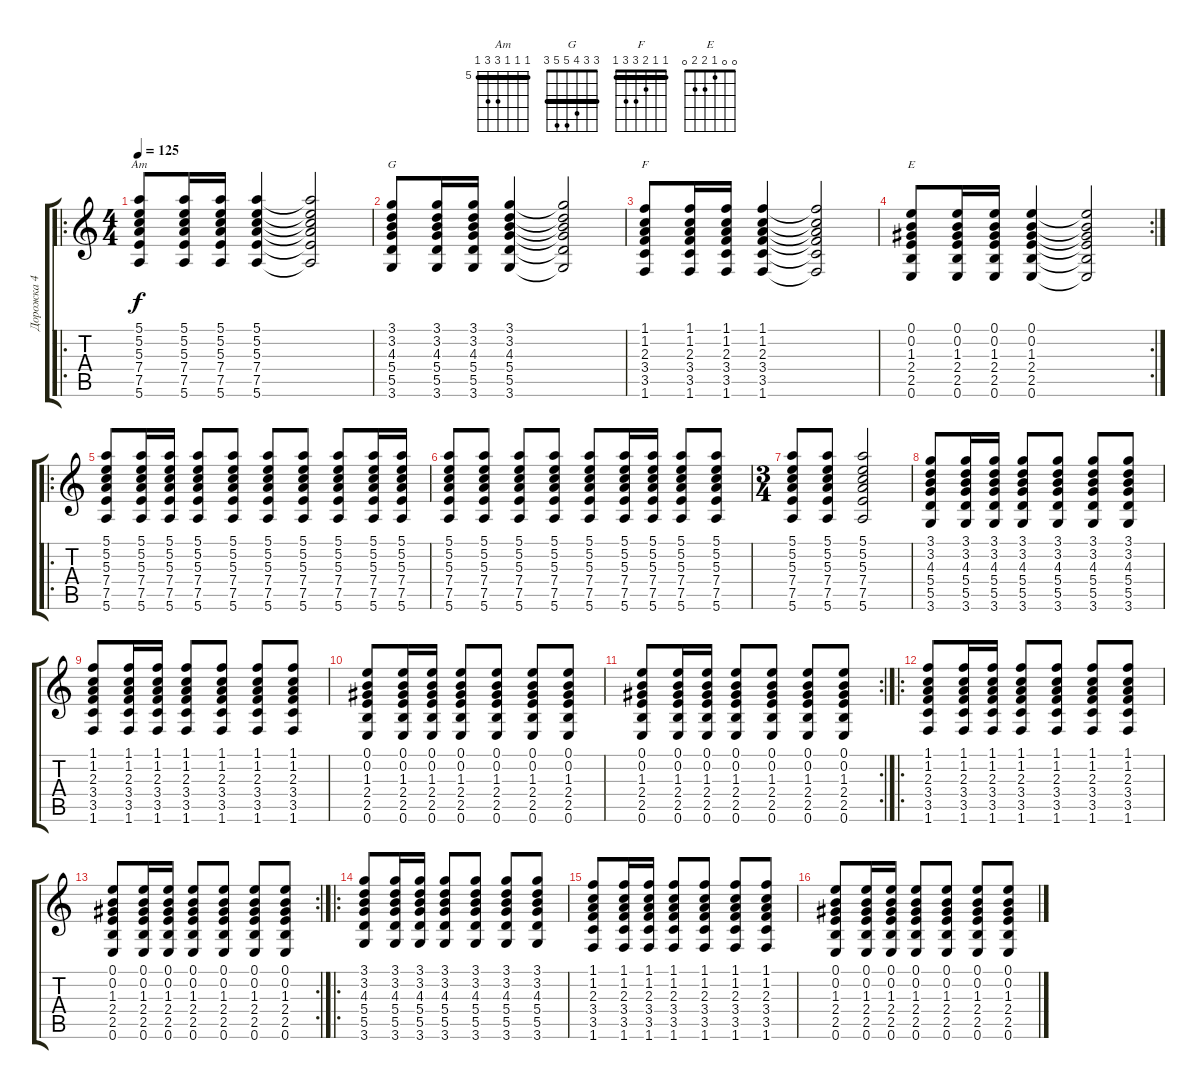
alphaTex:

\track ("Дорожка 4" "Дорожка 4") {instrument acousticguitarnylon}
\staff {score tabs}
\tuning (E4 B3 G3 D3 A2 E2) {hide}
\chord ("Am" 5 5 5 7 7 5) {firstfret 5 barre 5}
\chord ("G" 3 3 4 5 5 3) {barre 3}
\chord ("F" 1 1 2 3 3 1) {barre 1}
\chord ("E" 0 0 1 2 2 0)
\ro
\ts (4 4)
\tempo 125
\clef g2
\ks c
(5.1 5.2 5.3 7.4 7.5 5.6).8{ch "Am" dy f volume 9 balance 16 instrument acousticguitarnylon} (5.1 5.2 5.3 7.4 7.5 5.6).16 (5.1 5.2 5.3 7.4 7.5 5.6).16 (5.1 5.2 5.3 7.4 7.5 5.6).4 (5.1{t} 5.2{t} 5.3{t} 7.4{t} 7.5{t} 5.6{t}).2 |
(3.1 3.2 4.3 5.4 5.5 3.6).8{ch "G"} (3.1 3.2 4.3 5.4 5.5 3.6).16 (3.1 3.2 4.3 5.4 5.5 3.6).16 (3.1 3.2 4.3 5.4 5.5 3.6).4 (3.1{t} 3.2{t} 4.3{t} 5.4{t} 5.5{t} 3.6{t}).2 |
(1.1 1.2 2.3 3.4 3.5 1.6).8{ch "F"} (1.1 1.2 2.3 3.4 3.5 1.6).16 (1.1 1.2 2.3 3.4 3.5 1.6).16 (1.1 1.2 2.3 3.4 3.5 1.6).4 (1.1{t} 1.2{t} 2.3{t} 3.4{t} 3.5{t} 1.6{t}).2 |
\rc 2
(0.1 0.2 1.3 2.4 2.5 0.6).8{ch "E"} (0.1 0.2 1.3 2.4 2.5 0.6).16 (0.1 0.2 1.3 2.4 2.5 0.6).16 (0.1 0.2 1.3 2.4 2.5 0.6).4 (0.1{t} 0.2{t} 1.3{t} 2.4{t} 2.5{t} 0.6{t}).2 |
\ro
(5.1 5.2 5.3 7.4 7.5 5.6).8 (5.1 5.2 5.3 7.4 7.5 5.6).16 (5.1 5.2 5.3 7.4 7.5 5.6).16 (5.1 5.2 5.3 7.4 7.5 5.6).8 (5.1 5.2 5.3 7.4 7.5 5.6).8 (5.1 5.2 5.3 7.4 7.5 5.6).8 (5.1 5.2 5.3 7.4 7.5 5.6).8 (5.1 5.2 5.3 7.4 7.5 5.6).8 (5.1 5.2 5.3 7.4 7.5 5.6).16 (5.1 5.2 5.3 7.4 7.5 5.6).16 |
(5.1 5.2 5.3 7.4 7.5 5.6).8 (5.1 5.2 5.3 7.4 7.5 5.6).8 (5.1 5.2 5.3 7.4 7.5 5.6).8 (5.1 5.2 5.3 7.4 7.5 5.6).8 (5.1 5.2 5.3 7.4 7.5 5.6).8 (5.1 5.2 5.3 7.4 7.5 5.6).16 (5.1 5.2 5.3 7.4 7.5 5.6).16 (5.1 5.2 5.3 7.4 7.5 5.6).8 (5.1 5.2 5.3 7.4 7.5 5.6).8 |
\ts (3 4)
(5.1 5.2 5.3 7.4 7.5 5.6).8 (5.1 5.2 5.3 7.4 7.5 5.6).8 (5.1 5.2 5.3 7.4 7.5 5.6).2 |
(3.1 3.2 4.3 5.4 5.5 3.6).8 (3.1 3.2 4.3 5.4 5.5 3.6).16 (3.1 3.2 4.3 5.4 5.5 3.6).16 (3.1 3.2 4.3 5.4 5.5 3.6).8 (3.1 3.2 4.3 5.4 5.5 3.6).8 (3.1 3.2 4.3 5.4 5.5 3.6).8 (3.1 3.2 4.3 5.4 5.5 3.6).8 |
(1.1 1.2 2.3 3.4 3.5 1.6).8 (1.1 1.2 2.3 3.4 3.5 1.6).16 (1.1 1.2 2.3 3.4 3.5 1.6).16 (1.1 1.2 2.3 3.4 3.5 1.6).8 (1.1 1.2 2.3 3.4 3.5 1.6).8 (1.1 1.2 2.3 3.4 3.5 1.6).8 (1.1 1.2 2.3 3.4 3.5 1.6).8 |
(0.1 0.2 1.3 2.4 2.5 0.6).8 (0.1 0.2 1.3 2.4 2.5 0.6).16 (0.1 0.2 1.3 2.4 2.5 0.6).16 (0.1 0.2 1.3 2.4 2.5 0.6).8 (0.1 0.2 1.3 2.4 2.5 0.6).8 (0.1 0.2 1.3 2.4 2.5 0.6).8 (0.1 0.2 1.3 2.4 2.5 0.6).8 |
\rc 2
(0.1 0.2 1.3 2.4 2.5 0.6).8 (0.1 0.2 1.3 2.4 2.5 0.6).16 (0.1 0.2 1.3 2.4 2.5 0.6).16 (0.1 0.2 1.3 2.4 2.5 0.6).8 (0.1 0.2 1.3 2.4 2.5 0.6).8 (0.1 0.2 1.3 2.4 2.5 0.6).8 (0.1 0.2 1.3 2.4 2.5 0.6).8 |
\ro
(1.1 1.2 2.3 3.4 3.5 1.6).8 (1.1 1.2 2.3 3.4 3.5 1.6).16 (1.1 1.2 2.3 3.4 3.5 1.6).16 (1.1 1.2 2.3 3.4 3.5 1.6).8 (1.1 1.2 2.3 3.4 3.5 1.6).8 (1.1 1.2 2.3 3.4 3.5 1.6).8 (1.1 1.2 2.3 3.4 3.5 1.6).8 |
\rc 2
(0.1 0.2 1.3 2.4 2.5 0.6).8 (0.1 0.2 1.3 2.4 2.5 0.6).16 (0.1 0.2 1.3 2.4 2.5 0.6).16 (0.1 0.2 1.3 2.4 2.5 0.6).8 (0.1 0.2 1.3 2.4 2.5 0.6).8 (0.1 0.2 1.3 2.4 2.5 0.6).8 (0.1 0.2 1.3 2.4 2.5 0.6).8 |
\ro
(3.1 3.2 4.3 5.4 5.5 3.6).8 (3.1 3.2 4.3 5.4 5.5 3.6).16 (3.1 3.2 4.3 5.4 5.5 3.6).16 (3.1 3.2 4.3 5.4 5.5 3.6).8 (3.1 3.2 4.3 5.4 5.5 3.6).8 (3.1 3.2 4.3 5.4 5.5 3.6).8 (3.1 3.2 4.3 5.4 5.5 3.6).8 |
(1.1 1.2 2.3 3.4 3.5 1.6).8 (1.1 1.2 2.3 3.4 3.5 1.6).16 (1.1 1.2 2.3 3.4 3.5 1.6).16 (1.1 1.2 2.3 3.4 3.5 1.6).8 (1.1 1.2 2.3 3.4 3.5 1.6).8 (1.1 1.2 2.3 3.4 3.5 1.6).8 (1.1 1.2 2.3 3.4 3.5 1.6).8 |
(0.1 0.2 1.3 2.4 2.5 0.6).8 (0.1 0.2 1.3 2.4 2.5 0.6).16 (0.1 0.2 1.3 2.4 2.5 0.6).16 (0.1 0.2 1.3 2.4 2.5 0.6).8 (0.1 0.2 1.3 2.4 2.5 0.6).8 (0.1 0.2 1.3 2.4 2.5 0.6).8 (0.1 0.2 1.3 2.4 2.5 0.6).8
